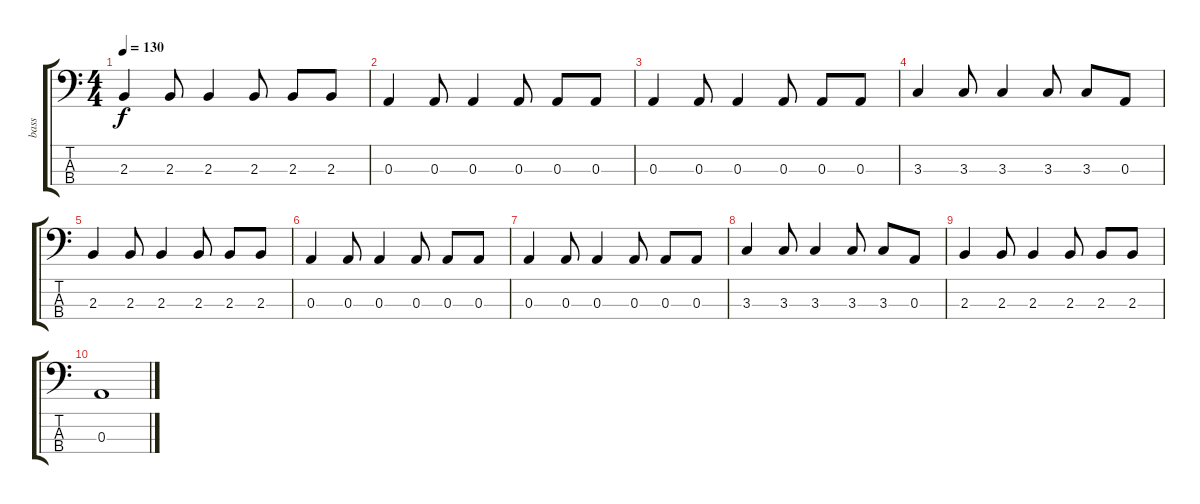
\track ("bass" "bass") {instrument electricbasspick}
\staff {score tabs}
\tuning (G2 D2 A1 E1) {hide}
\ts (4 4)
\tempo 130
\clef f4
\ks c
2.3.4{dy f} 2.3.8 2.3.4 2.3.8 2.3.8 2.3.8 |
0.3.4 0.3.8 0.3.4 0.3.8 0.3.8 0.3.8 |
0.3.4 0.3.8 0.3.4 0.3.8 0.3.8 0.3.8 |
3.3.4 3.3.8 3.3.4 3.3.8 3.3.8 0.3.8 |
2.3.4 2.3.8 2.3.4 2.3.8 2.3.8 2.3.8 |
0.3.4 0.3.8 0.3.4 0.3.8 0.3.8 0.3.8 |
0.3.4 0.3.8 0.3.4 0.3.8 0.3.8 0.3.8 |
3.3.4 3.3.8 3.3.4 3.3.8 3.3.8 0.3.8 |
2.3.4 2.3.8 2.3.4 2.3.8 2.3.8 2.3.8 |
0.3.1
